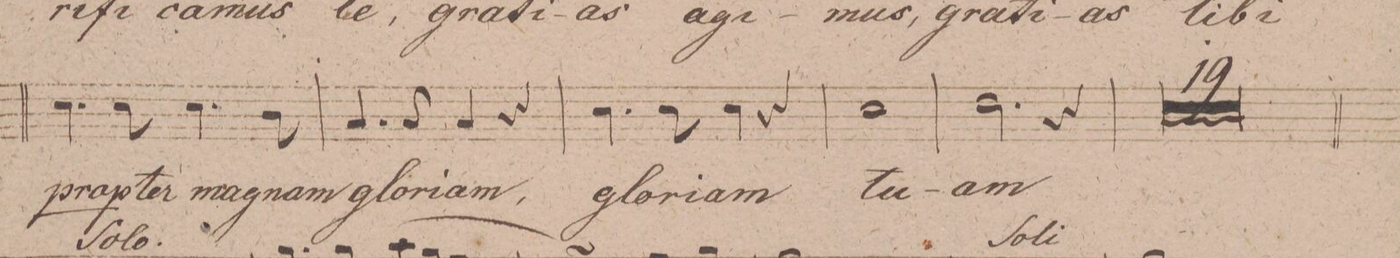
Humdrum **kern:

**kern	**text	**dynam
*I"Tenore.	*	*
*clefC4	*	*
*k[f#c#g#d#]	*	*
*met(c)	*	*
*M4/4	*	*
4.B\	pro-	.
8B\	-pter	.
4.B\	ma-	.
8A\	-gnam	.
=56	=56	=56
4.G#/	glo-	.
8G#/	-ri-	.
4G#/	-am,	.
4r	.	.
=57	=57	=57
4.B\	glo-	.
8B\	-ri-	.
4B\	-am	.
4r	.	.
=58	=58	=58
1B\	tu-	.
=59	=59	=59
2.c#\	-am	.
4r	.	.
=60	=60	=60
1r	.	.
=61	=61	=61
1r	.	.
=62	=62	=62
1r	.	.
=63	=63	=63
1r	.	.
=64	=64	=64
1r	.	.
=65	=65	=65
1r	.	.
=66	=66	=66
1r	.	.
=67	=67	=67
1r	.	.
=68	=68	=68
1r	.	.
=69	=69	=69
1r	.	.
=70	=70	=70
1r	.	.
=71	=71	=71
1r	.	.
=72	=72	=72
1r	.	.
=73	=73	=73
1r	.	.
=74	=74	=74
1r	.	.
=75	=75	=75
1r	.	.
=76	=76	=76
1r	.	.
=77	=77	=77
1r	.	.
=78	=78	=78
1r	.	.
=79	=79	=79
*-	*-	*-
